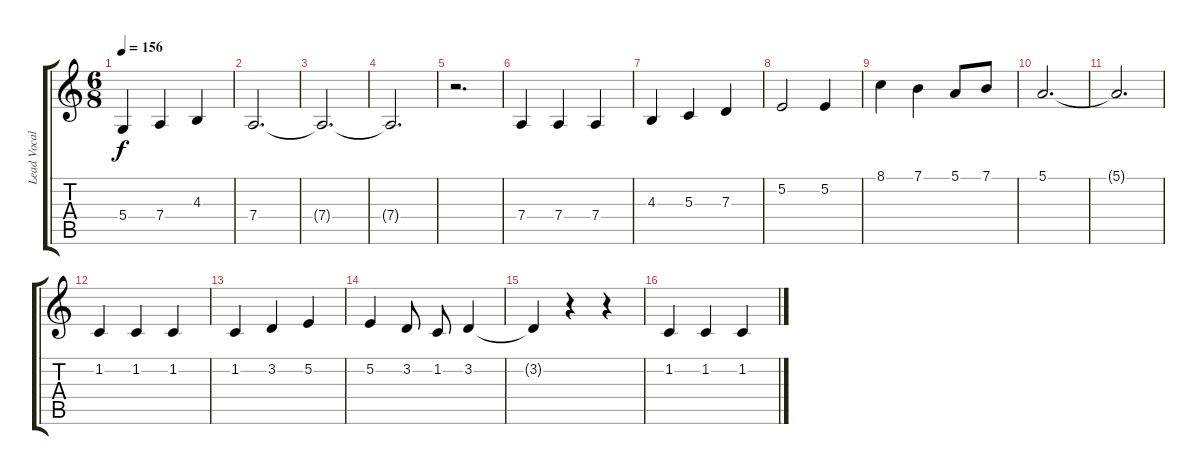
\track ("Lead Vocals" "Lead Vocal") {instrument tenorsax}
\staff {score tabs}
\tuning (E4 B3 G3 D3 A2 E2) {hide}
\ts (6 8)
\tempo 156
\clef g2
\ks c
5.4.4{dy f} 7.4.4 4.3.4 |
7.4.2{d} |
7.4{t}.2{d} |
7.4{t}.2{d} |
r.2{d} |
7.4.4 7.4.4 7.4.4 |
4.3.4 5.3.4 7.3.4 |
5.2.2 5.2.4 |
8.1.4 7.1.4 5.1.8 7.1.8 |
5.1.2{d} |
5.1{t}.2{d} |
1.2.4 1.2.4 1.2.4 |
1.2.4 3.2.4 5.2.4 |
5.2.4 3.2.8 1.2.8 3.2.4 |
3.2{t}.4 r.4 r.4 |
1.2.4 1.2.4 1.2.4
